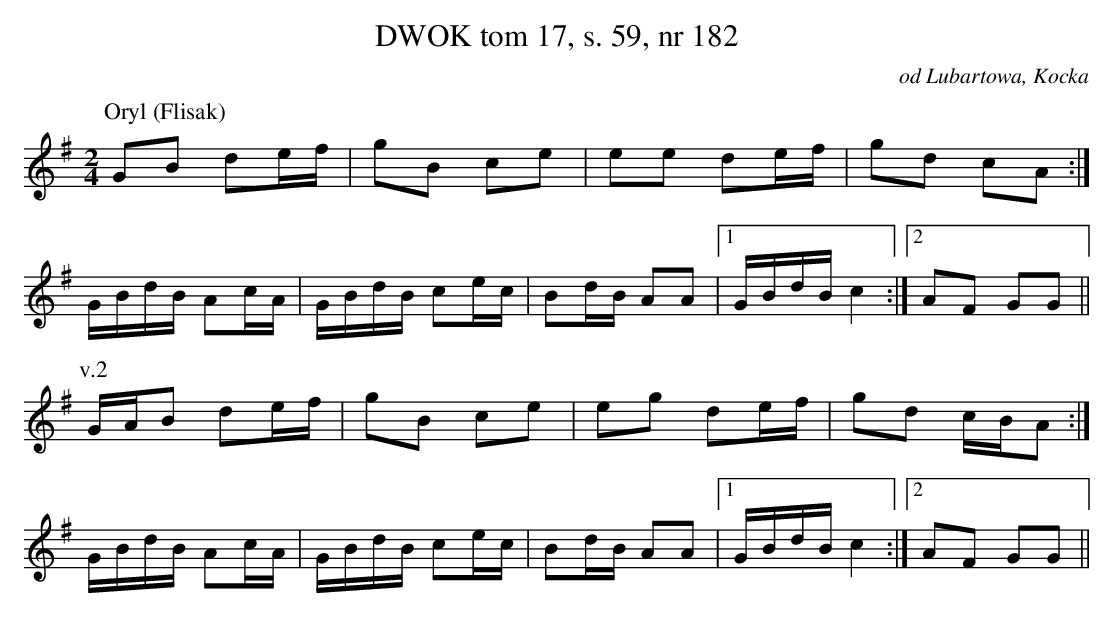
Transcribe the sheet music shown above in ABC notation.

X:1
T:DWOK tom 17, s. 59, nr 182
O:od Lubartowa, Kocka
L:1/16
M:2/4
K:G
P:Oryl (Flisak)
G2B2 d2ef|g2B2 c2e2|e2e2 d2ef|g2d2 c2A2:|
GBdB A2cA|GBdB c2ec|B2dB A2A2| [1GBdB c4:| [2A2F2 G2G2||
P:v.2
GAB2 d2ef|g2B2 c2e2|e2g2 d2ef|g2d2 cBA2:|
GBdB A2cA|GBdB c2ec|B2dB A2A2| [1GBdB c4:| [2A2F2 G2G2||
